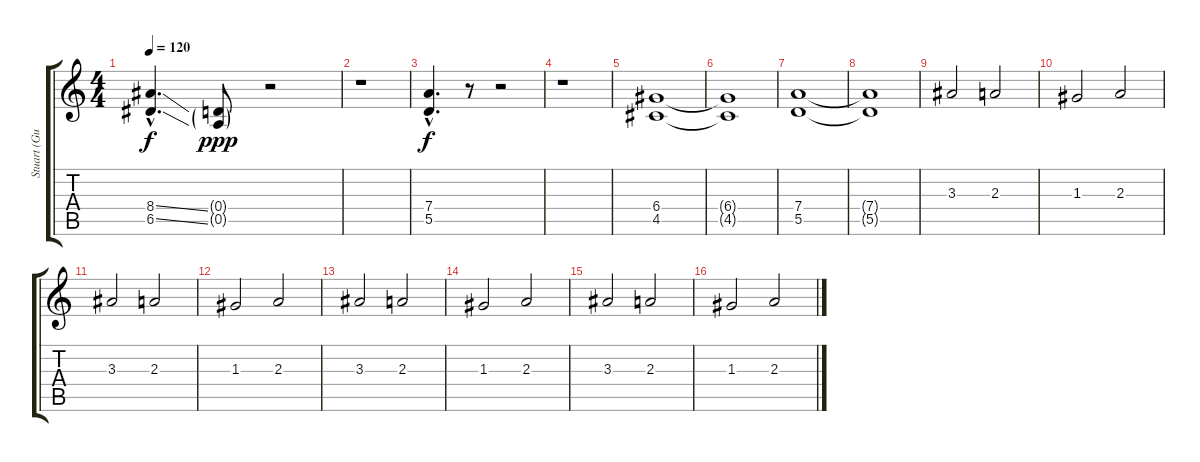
\track ("Stuart (Guitar)" "Stuart (Gu") {instrument overdrivenguitar}
\staff {score tabs}
\tuning (E4 B3 G3 D3 A2 D2) {hide}
\ts (4 4)
\tempo 120
\clef g2
\ks c
(8.4{ss hac} 6.5{ss hac}).4{d dy f} (0.4{g} 0.5{g}).8{dy ppp} r.2 |
r.1 |
(7.4{hac} 5.5{hac}).4{d dy f} r.8 r.2 |
r.1 |
(6.4 4.5).1 |
(6.4{t} 4.5{t}).1 |
(7.4 5.5).1 |
(7.4{t} 5.5{t}).1 |
3.3.2 2.3.2 |
1.3.2 2.3.2 |
3.3.2 2.3.2 |
1.3.2 2.3.2 |
3.3.2 2.3.2 |
1.3.2 2.3.2 |
3.3.2 2.3.2 |
1.3.2 2.3.2
